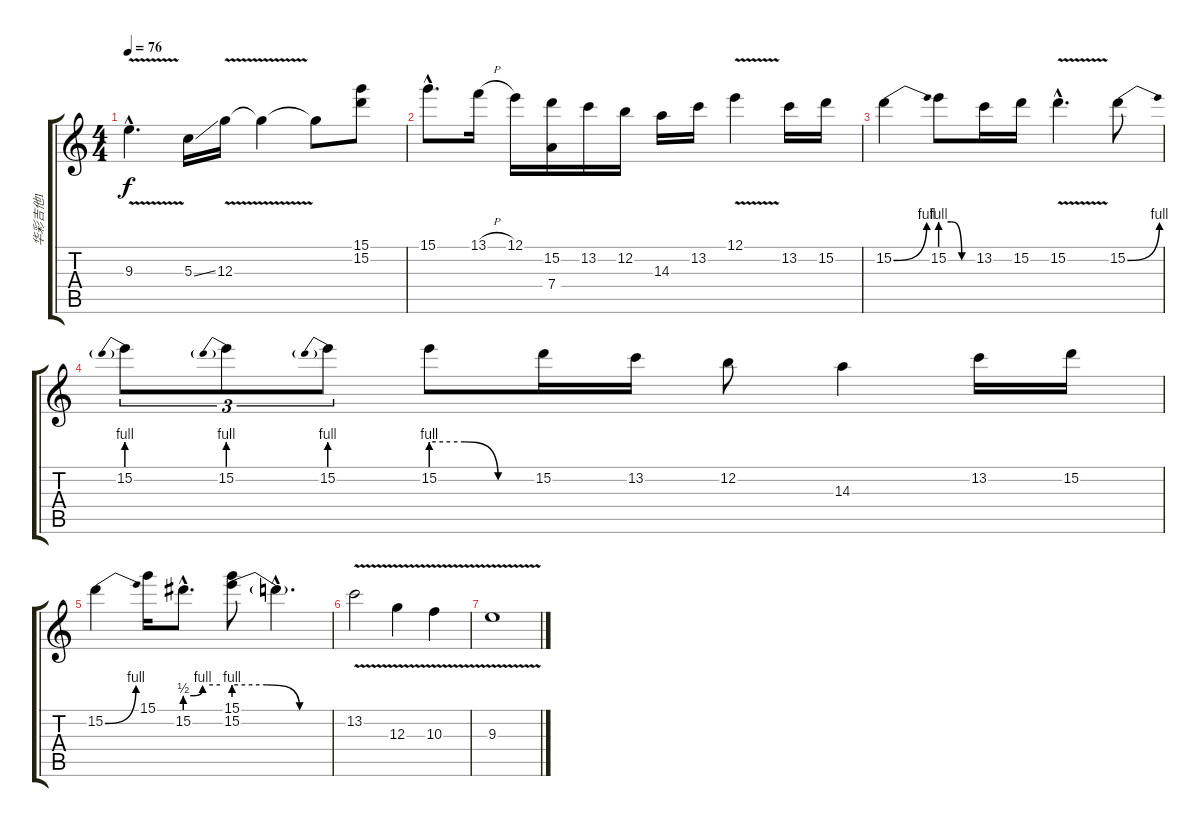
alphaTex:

\track ("华彩吉他1" "华彩吉他1") {instrument overdrivenguitar}
\staff {score tabs}
\tuning (E4 B3 G3 D3 A2 E2) {hide}
\ts (4 4)
\tempo 76
\clef g2
\ks c
9.3{v hac}.4{d dy f} 5.3{ss}.16 12.3{v}.16 12.3{t}.4 12.3{t}.8 (15.1 15.2).8 |
15.1{hac}.8{d} 13.1{h}.16 12.1.16 (15.2 7.4{t}).16 13.2.16 12.2.16 14.3.16 13.2.16 12.1{v}.4 13.2.16 15.2.16 |
15.2{be (bend 0 0 60 4)}.4 15.2{be (custom 0 4 20 4 40 0 60 0)}.8 13.2.16 15.2.16 15.2{v hac}.4{d} 15.2{be (bend 0 0 60 4)}.8 |
15.2{be (prebend 0 4 60 4)}.8{tu (3 2)} 15.2{be (prebend 0 4 60 4)}.8{tu (3 2)} 15.2{be (prebend 0 4 60 4)}.8{tu (3 2)} 15.2{be (custom 0 4 20 4 40 0 60 0)}.8 15.2.16 13.2.16 12.2.8 14.3.4 13.2.16 15.2.16 |
15.2{be (bend 0 0 60 4)}.4 15.1.16 15.2{be (custom 0 2 15 2 30 4 60 4) hac}.8{d} (15.1 15.2{be (custom 0 4 20 4 40 0 60 0)}).8 15.2{hac t}.4{d} |
13.2{v}.2 12.3{v}.4 10.3{v}.4 |
9.3{v}.1
